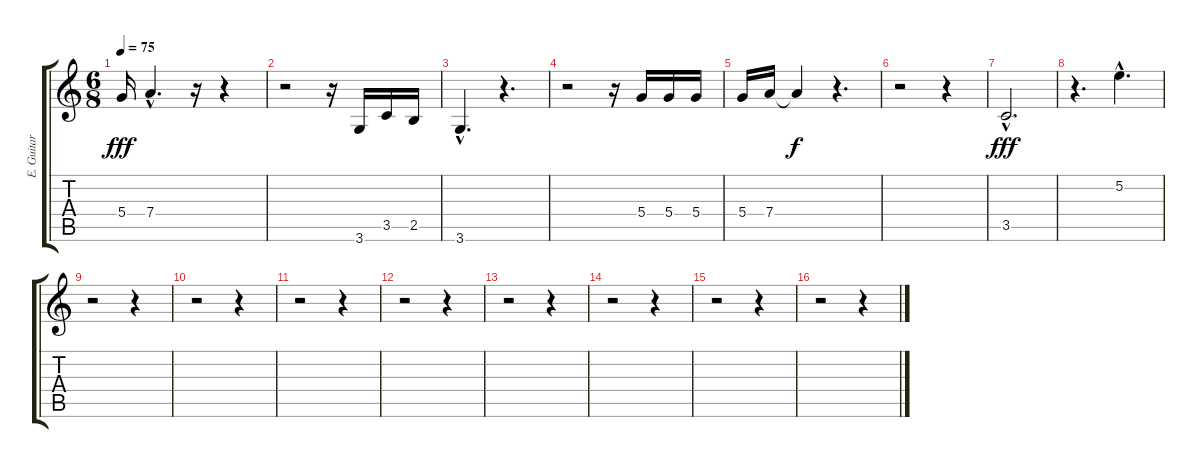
\track ("E. Guitar (dist. center)" "E. Guitar ") {instrument distortionguitar}
\staff {score tabs}
\tuning (E4 B3 G3 D3 A2 E2) {hide}
\ts (6 8)
\tempo 75
\clef g2
\ks c
5.4.16{dy fff} 7.4{hac}.4{d} r.16 r.4 |
r.2 r.16 3.6.16 3.5.16 2.5.16 |
3.6{hac}.4{d} r.4{d} |
r.2 r.16 5.4.16 5.4.16 5.4.16 |
5.4.16 7.4.16 7.4{t}.4{dy f} r.4{d} |
r.2 r.4 |
3.5{hac}.2{d dy fff} |
r.4{d} 5.2{hac}.4{d} |
r.2 r.4 |
r.2 r.4 |
r.2 r.4 |
r.2 r.4 |
r.2 r.4 |
r.2 r.4 |
r.2 r.4 |
r.2 r.4
